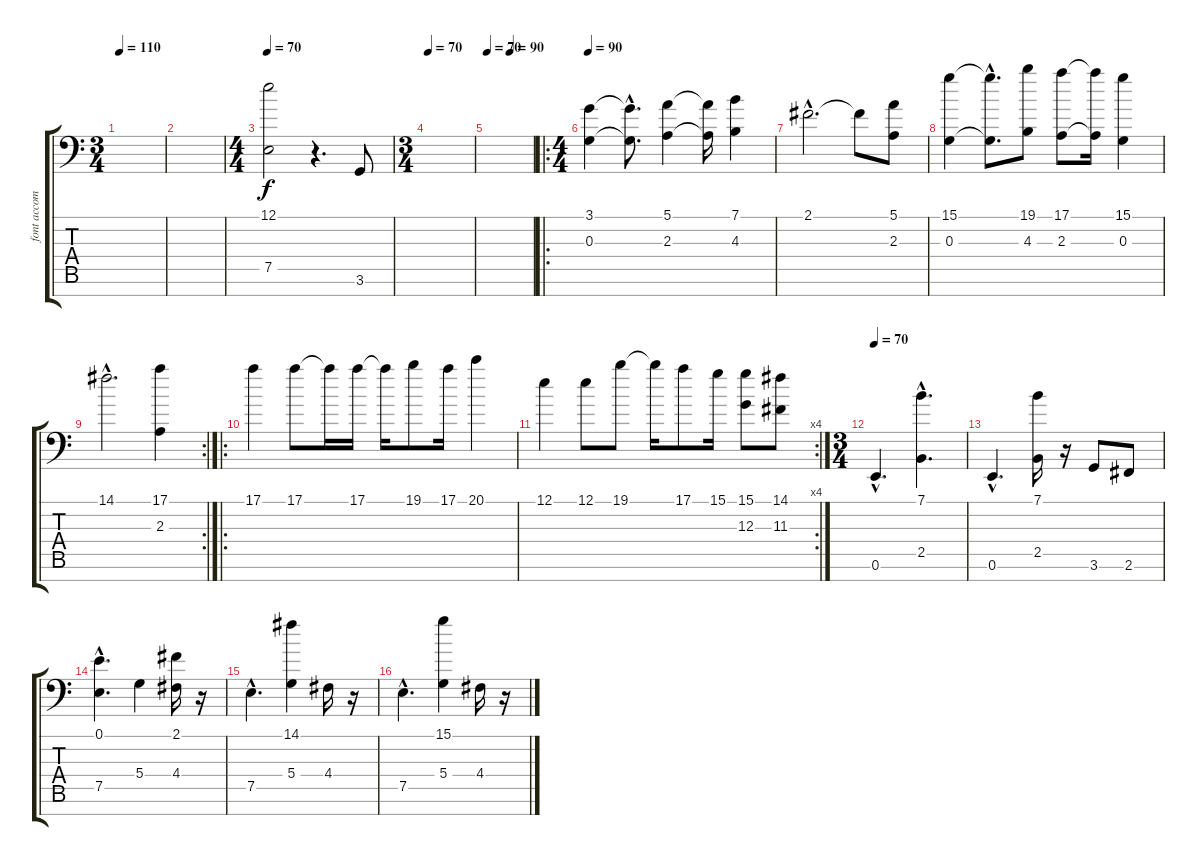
\track ("font accom " "font accom") {instrument stringensemble1}
\staff {score tabs}
\tuning (E4 B3 G3 D3 A2 E2 C-1) {hide}
\ts (3 4)
\tempo 110
\clef f4
\ks c
|
|
\ts (4 4)
\tempo 70
(12.1 7.5).2 r.4{d} 3.6.8 |
\ts (3 4)
\tempo 70
|
\tempo 70
\tempo (90 0.5)
|
\ro
\ts (4 4)
\tempo 90
(3.1 0.3).4 (3.1{hac t} 0.3{hac t}).8{d} (5.1 2.3).4 (5.1{t} 2.3{t}).16 (7.1 4.3).4 |
2.1{hac}.2{d} 2.1{t}.8 (5.1 2.3).8 |
(15.1 0.3).4 (15.1{hac t} 0.3{hac t}).8{d} (19.1 4.3).8 (17.1 2.3).8 (17.1{t} 2.3{t}).16 (15.1 0.3).4 |
\rc 2
14.1{hac}.2{d} (17.1 2.3).4 |
\ro
17.1.4 17.1.8 17.1{t}.16 17.1.16 17.1{t}.16 19.1.8 17.1.16 20.1.4 |
\rc 4
12.1.4 12.1.8 19.1.8 19.1{t}.16 17.1.8 15.1.16 (15.1 12.3).8 (14.1 11.3).8 |
\ts (3 4)
\tempo 70
0.6{hac}.4{d} (7.1{hac} 2.5{hac}).4{d} |
0.6{hac}.4{d} (7.1 2.5).16 r.16 3.6.8 2.6.8 |
(0.1{hac} 7.5{hac}).4{d} 5.4.4 (2.1 4.4).16 r.16 |
7.5{hac}.4{d} (14.1 5.4).4 4.4.16 r.16 |
7.5{hac}.4{d} (15.1 5.4).4 4.4.16 r.16
